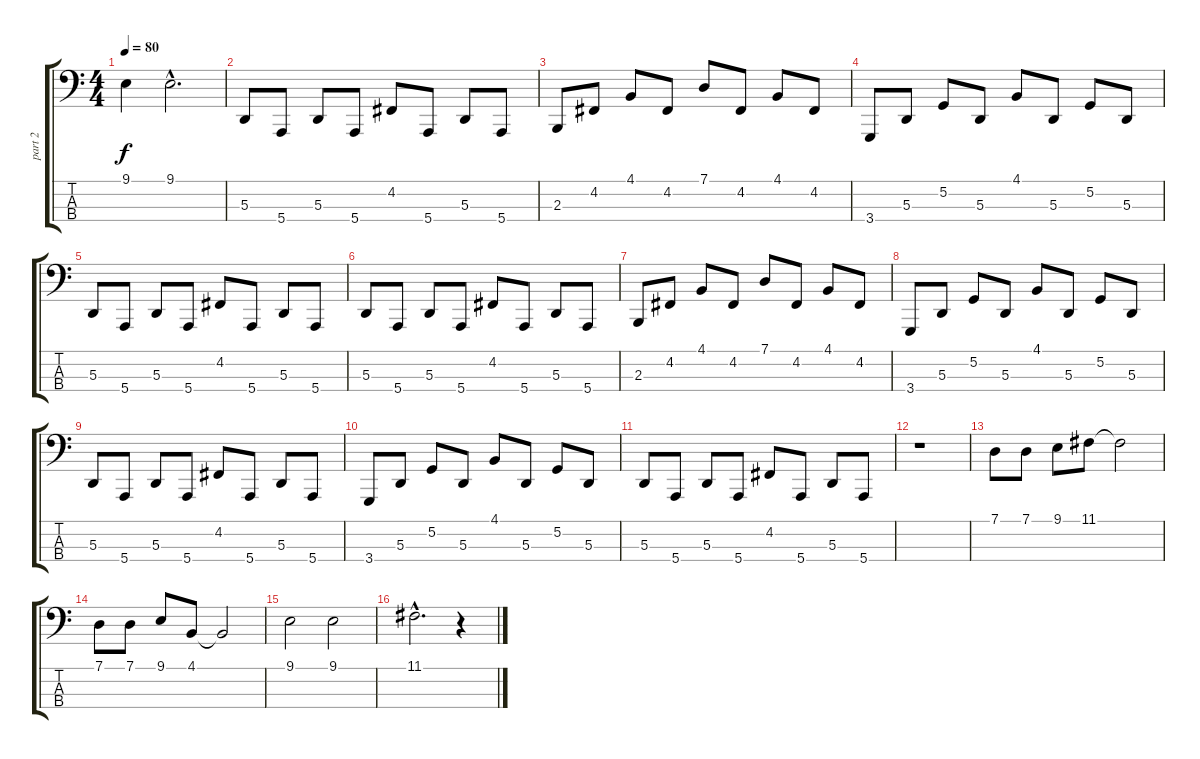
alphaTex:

\track ("part 2" "part 2") {instrument cello}
\staff {score tabs}
\tuning (G2 D2 A1 E1) {hide}
\ts (4 4)
\tempo 80
\clef f4
\ks c
9.1.4{dy f} 9.1{hac}.2{d} |
5.3.8 5.4.8 5.3.8 5.4.8 4.2.8 5.4.8 5.3.8 5.4.8 |
2.3.8 4.2.8 4.1.8 4.2.8 7.1.8 4.2.8 4.1.8 4.2.8 |
3.4.8 5.3.8 5.2.8 5.3.8 4.1.8 5.3.8 5.2.8 5.3.8 |
5.3.8 5.4.8 5.3.8 5.4.8 4.2.8 5.4.8 5.3.8 5.4.8 |
5.3.8 5.4.8 5.3.8 5.4.8 4.2.8 5.4.8 5.3.8 5.4.8 |
2.3.8 4.2.8 4.1.8 4.2.8 7.1.8 4.2.8 4.1.8 4.2.8 |
3.4.8 5.3.8 5.2.8 5.3.8 4.1.8 5.3.8 5.2.8 5.3.8 |
5.3.8 5.4.8 5.3.8 5.4.8 4.2.8 5.4.8 5.3.8 5.4.8 |
3.4.8 5.3.8 5.2.8 5.3.8 4.1.8 5.3.8 5.2.8 5.3.8 |
5.3.8 5.4.8 5.3.8 5.4.8 4.2.8 5.4.8 5.3.8 5.4.8 |
r.1 |
7.1.8 7.1.8 9.1.8 11.1.8 11.1{t}.2 |
7.1.8 7.1.8 9.1.8 4.1.8 4.1{t}.2 |
9.1.2 9.1.2 |
11.1{hac}.2{d} r.4
